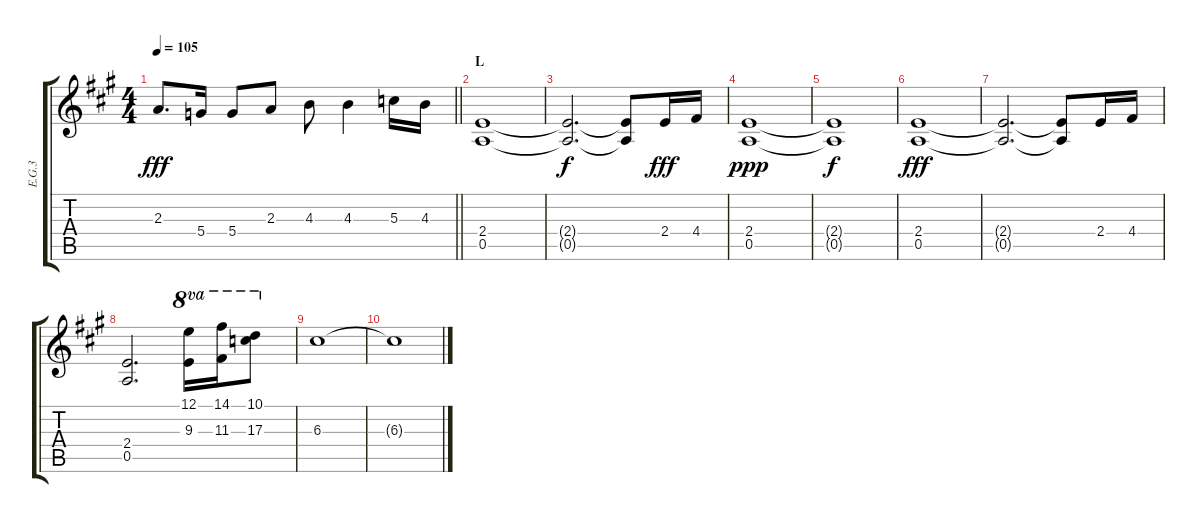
\track ("E.G.3" "E.G.3") {instrument overdrivenguitar}
\staff {score tabs}
\tuning (E4 B3 G3 D3 A2 E2) {hide}
\ts (4 4)
\tempo 105
\clef g2
\barLineRight lightlight
\ks a
2.3.8{d dy fff} 5.4.16 5.4.8 2.3.8 4.3.8 4.3.4 5.3.16 4.3.16 |
\section ("" "L")
(2.4 0.5).1 |
(2.4{t} 0.5{t}).2{d dy f} (2.4{t} 0.5{t}).8 2.4.16{dy fff} 4.4.16 |
(2.4 0.5).1{dy ppp} |
(2.4{t} 0.5{t}).1{dy f} |
(2.4 0.5).1{dy fff} |
(2.4{t} 0.5{t}).2{d} (2.4{t} 0.5{t}).8 2.4.16 4.4.16 |
(2.4 0.5).2{d} (12.1 9.3).16{ot 8va} (14.1 11.3).16{ot 8va} (10.1 17.3).8{ot 8va} |
6.3.1 |
6.3{t}.1
